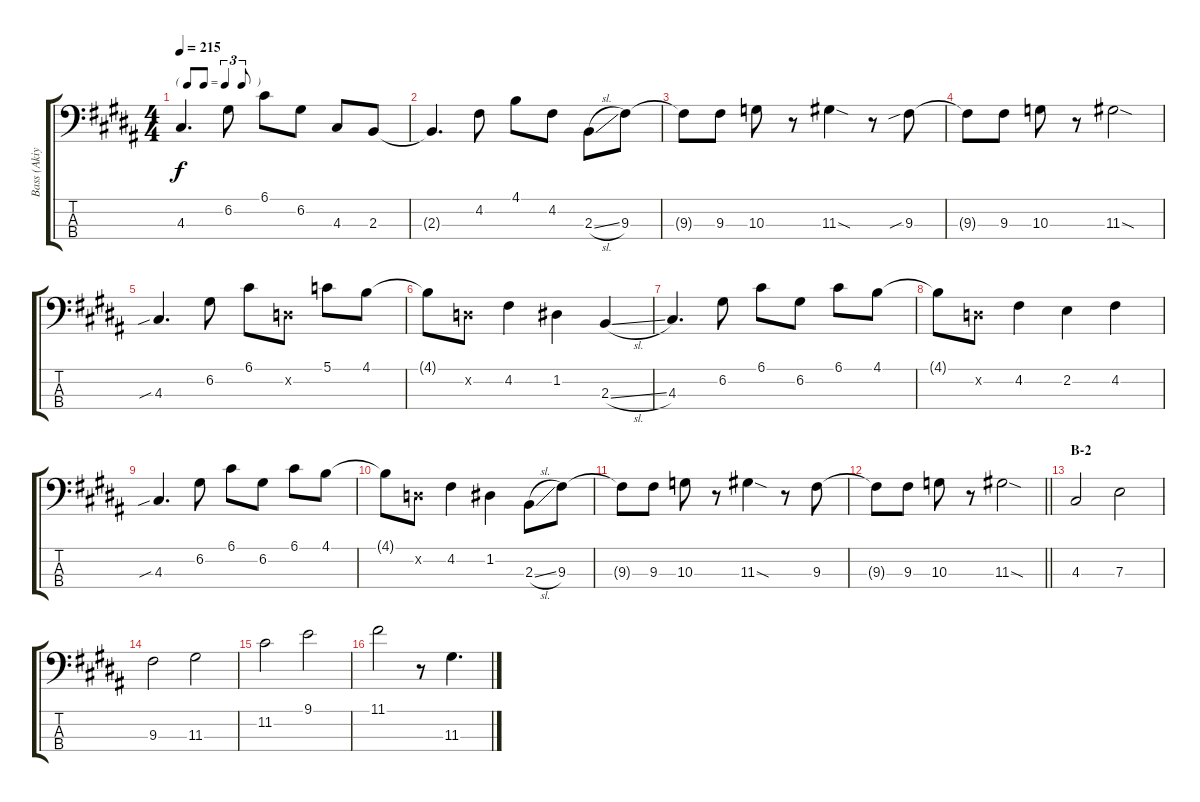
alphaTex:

\track ("Bass (Akiyama Mio)" "Bass (Akiy") {instrument electricbassfinger}
\staff {score tabs}
\tuning (G2 D2 A1 E1) {hide}
\ts (4 4)
\tf triplet8th
\tempo 215
\clef f4
\ks b
4.3.4{d dy f} 6.2.8 6.1.8 6.2.8 4.3.8 2.3.8 |
2.3{t}.4{d} 4.2.8 4.1.8 4.2.8 2.3{sl}.8 9.3.8 |
9.3{t}.8 9.3.8 10.3.8 r.8 11.3{sod}.4 r.8 9.3{sib}.8 |
9.3{t}.8 9.3.8 10.3.8 r.8 11.3{sod}.2 |
4.3{sib}.4{d} 6.2.8 6.1.8 0.2{x}.8 5.1.8 4.1.8 |
4.1{t}.8 0.2{x}.8 4.2.4 1.2.4 2.3{sl}.4 |
4.3.4{d} 6.2.8 6.1.8 6.2.8 6.1.8 4.1.8 |
4.1{t}.8 0.2{x}.8 4.2.4 2.2.4 4.2.4 |
4.3{sib}.4{d} 6.2.8 6.1.8 6.2.8 6.1.8 4.1.8 |
4.1{t}.8 0.2{x}.8 4.2.4 1.2.4 2.3{sl}.8 9.3.8 |
9.3{t}.8 9.3.8 10.3.8 r.8 11.3{sod}.4 r.8 9.3.8 |
\barLineRight lightlight
9.3{t}.8 9.3.8 10.3.8 r.8 11.3{sod}.2 |
\section ("" "B-2")
4.3.2 7.3.2 |
9.3.2 11.3.2 |
11.2.2 9.1.2 |
11.1.2 r.8 11.3.4{d}
